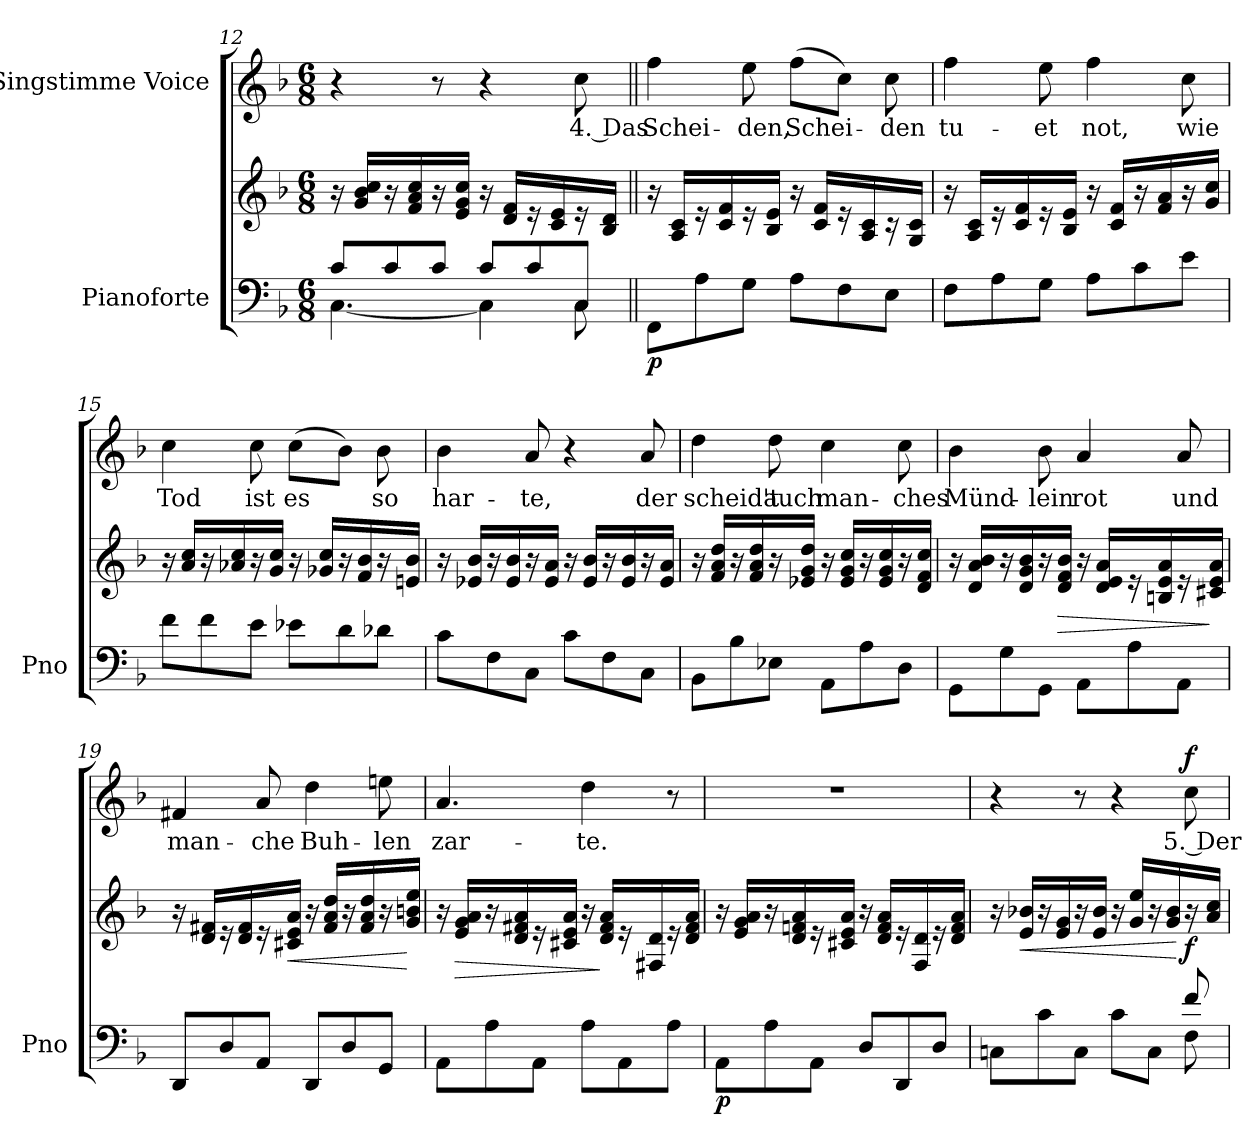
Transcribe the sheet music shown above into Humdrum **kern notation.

**kern	**kern	**dynam	**kern	**text	**dynam
*part2	*part2	*part2	*part1	*part1	*part1
*staff3	*staff2	*staff2/3	*staff1	*staff1	*staff1
*I"Pianoforte	*	*	*I"Singstimme Voice	*	*
*I'Pno	*	*	*	*	*
*clefF4	*clefG2	*	*clefG2	*	*
*k[b-]	*k[b-]	*	*k[b-]	*	*
*M6/8	*M6/8	*	*M6/8	*	*
=12	=12	=12	=12	=12	=12
*^	*	*	*	*	*
8c/L	[4.C\	16r	.	4r	.	.
.	.	16g/ 16b-/ 16cc/LL	.	.	.	.
8c/	.	16r	.	.	.	.
.	.	16f/ 16a/ 16cc/	.	.	.	.
8c/J	.	16r	.	8r	.	.
.	.	16e/ 16g/ 16cc/JJ	.	.	.	.
8c/L	4C\]	16r	.	4r	.	.
.	.	16d/ 16f/LL	.	.	.	.
8c/	.	16r	.	.	.	.
.	.	16c/ 16e/	.	.	.	.
8C/J	8C\	16r	.	8cc\	4. Das	.
.	.	16B-/ 16d/JJ	.	.	.	.
*v	*v	*	*	*	*	*
=13||	=13||	=13||	=13||	=13||	=13||
!	!	!LO:DY:b=2	!	!	!
8FF\L	16r	p	4ff\	Schei-	.
.	16A/ 16c/LL	.	.	.	.
8A\	16r	.	.	.	.
.	16c/ 16f/	.	.	.	.
8G\J	16r	.	8ee\	-den,	.
.	16B-/ 16e/JJ	.	.	.	.
8A\L	16r	.	(8ff\L	Schei-	.
.	16c/ 16f/LL	.	.	.	.
8F\	16r	.	8cc\J)	.	.
.	16A/ 16c/	.	.	.	.
8E\J	16r	.	8cc\	-den	.
.	16G/ 16c/JJ	.	.	.	.
=14	=14	=14	=14	=14	=14
8F\L	16r	.	4ff\	tu-	.
.	16A/ 16c/LL	.	.	.	.
8A\	16r	.	.	.	.
.	16c/ 16f/	.	.	.	.
8G\J	16r	.	8ee\	-et	.
.	16B-/ 16e/JJ	.	.	.	.
8A\L	16r	.	4ff\	not,	.
.	16c/ 16f/LL	.	.	.	.
8c\	16r	.	.	.	.
.	16f/ 16a/	.	.	.	.
8e\J	16r	.	8cc\	wie	.
.	16g/ 16cc/JJ	.	.	.	.
=15	=15	=15	=15	=15	=15
8f\L	16r	.	4cc\	Tod	.
.	16a/ 16cc/LL	.	.	.	.
8f\	16r	.	.	.	.
.	16a-X/ 16cc/	.	.	.	.
8e\J	16r	.	8cc\	ist	.
.	16g/ 16cc/JJ	.	.	.	.
8e-X\L	16r	.	(8cc\L	es	.
.	16g-X/ 16cc/LL	.	.	.	.
8d\	16r	.	8b-\J)	.	.
.	16f/ 16b-/	.	.	.	.
8d-X\J	16r	.	8b-\	so	.
.	16en/ 16b-/JJ	.	.	.	.
=16	=16	=16	=16	=16	=16
8c\L	16r	.	4b-\	har-	.
.	16e-X/ 16b-/LL	.	.	.	.
8F\	16r	.	.	.	.
.	16e-/ 16b-/	.	.	.	.
8C\J	16r	.	8a/	-te,	.
.	16e-/ 16a/JJ	.	.	.	.
8c\L	16r	.	4r	.	.
.	16e-/ 16b-/LL	.	.	.	.
8F\	16r	.	.	.	.
.	16e-/ 16b-/	.	.	.	.
8C\J	16r	.	8a/	der	.
.	16e-/ 16a/JJ	.	.	.	.
=17	=17	=17	=17	=17	=17
8BB-\L	16r	.	4dd\	scheid't	.
.	16f/ 16a/ 16dd/LL	.	.	.	.
8B-\	16r	.	.	.	.
.	16f/ 16a/ 16dd/	.	.	.	.
8E-X\J	16r	.	8dd\	auch	.
.	16e-X/ 16g/ 16dd/JJ	.	.	.	.
8AA\L	16r	.	4cc\	man-	.
.	16e-/ 16g/ 16cc/LL	.	.	.	.
8A\	16r	.	.	.	.
.	16e-/ 16g/ 16cc/	.	.	.	.
8D\J	16r	.	8cc\	-ches	.
.	16d/ 16f/ 16cc/JJ	.	.	.	.
=18	=18	=18	=18	=18	=18
8GG\L	16r	.	4b-\	Münd-	.
.	16d/ 16a/ 16b-/LL	.	.	.	.
8G\	16r	.	.	.	.
.	16d/ 16g/ 16b-/	.	.	.	.
8GG\J	16r	.	8b-\	-lein	.
!	!	!LO:HP:b	!	!	!
.	16d/ 16f/ 16b-/JJ	>	.	.	.
8AA\L	16r	.	4a/	rot	.
.	16d/ 16e/ 16a/LL	.	.	.	.
8A\	16r	.	.	.	.
.	16Bn/ 16e/ 16a/	.	.	.	.
8AA\J	16r	.	8a/	und	.
.	16c#X/ 16e/ 16a/JJ	]	.	.	.
=19	=19	=19	=19	=19	=19
8DD/L	16r	.	4f#X/	man-	.
.	16d/ 16f#X/LL	.	.	.	.
8D/	16r	.	.	.	.
.	16d/ 16f#/	.	.	.	.
8AA/J	16r	.	8a/	-che	.
!	!	!LO:HP:b	!	!	!
.	16c#X/ 16e/ 16a/JJ	<	.	.	.
8DD/L	16r	.	4dd\	Buh-	.
.	16f#/ 16a/ 16dd/LL	.	.	.	.
8D/	16r	.	.	.	.
.	16f#/ 16a/ 16dd/	.	.	.	.
8GG/J	16r	.	8een\	-len	.
.	16g/ 16bn/ 16ee/JJ	[	.	.	.
=20	=20	=20	=20	=20	=20
8AA\L	16r	.	4.a/	zar-	.
!	!	!LO:HP:b	!	!	!
.	16e/ 16g/ 16a/LL	>	.	.	.
8A\	16r	.	.	.	.
.	16d/ 16f#X/ 16a/	.	.	.	.
8AA\J	16r	.	.	.	.
.	16c#X/ 16e/ 16a/JJ	.	.	.	.
8A\L	16r	.	4dd\	-te.	.
.	16d/ 16f#/ 16a/LL	]	.	.	.
8AA\	16r	.	.	.	.
.	16F#X/ 16d/	.	.	.	.
8A\J	16r	.	8r	.	.
.	16d/ 16f#/ 16a/JJ	.	.	.	.
=21	=21	=21	=21	=21	=21
!	!	!LO:DY:b=2	!	!	!
8AA\L	16r	p	2.r	.	.
.	16e/ 16g/ 16a/LL	.	.	.	.
8A\	16r	.	.	.	.
.	16d/ 16fn/ 16a/	.	.	.	.
8AA\J	16r	.	.	.	.
.	16c#X/ 16e/ 16a/JJ	.	.	.	.
8D/L	16r	.	.	.	.
.	16d/ 16f/ 16a/LL	.	.	.	.
8DD/	16r	.	.	.	.
.	16F/ 16d/	.	.	.	.
8D/J	16r	.	.	.	.
.	16d/ 16f/ 16a/JJ	.	.	.	.
=22	=22	=22	=22	=22	=22
*^	*	*	*	*	*
8Cn\L	8ryy	16r	.	4r	.	.
!	!	!	!LO:HP:b	!	!	!
.	.	16e/ 16b-X/LL	<	.	.	.
*v	*v	*	*	*	*	*
8c\	16r	.	.	.	.
.	16e/ 16g/	.	.	.	.
8C\J	16r	.	8r	.	.
.	16e/ 16b-/JJ	.	.	.	.
8c\L	16r	.	4r	.	.
.	16g/ 16ee/LL	.	.	.	.
8C\J	16r	.	.	.	.
.	16g/ 16b-/	.	.	.	.
*^	*	*	*	*	*
!	!	!	!LO:DY:n=1:b	!	!	!LO:DY:a
8f/	8F\	16r	[ f	8cc\	5. Der	f
.	.	16a/ 16cc/JJ	.	.	.	.
*v	*v	*	*	*	*	*
=	=	=	=	=	=
*-	*-	*-	*-	*-	*-
